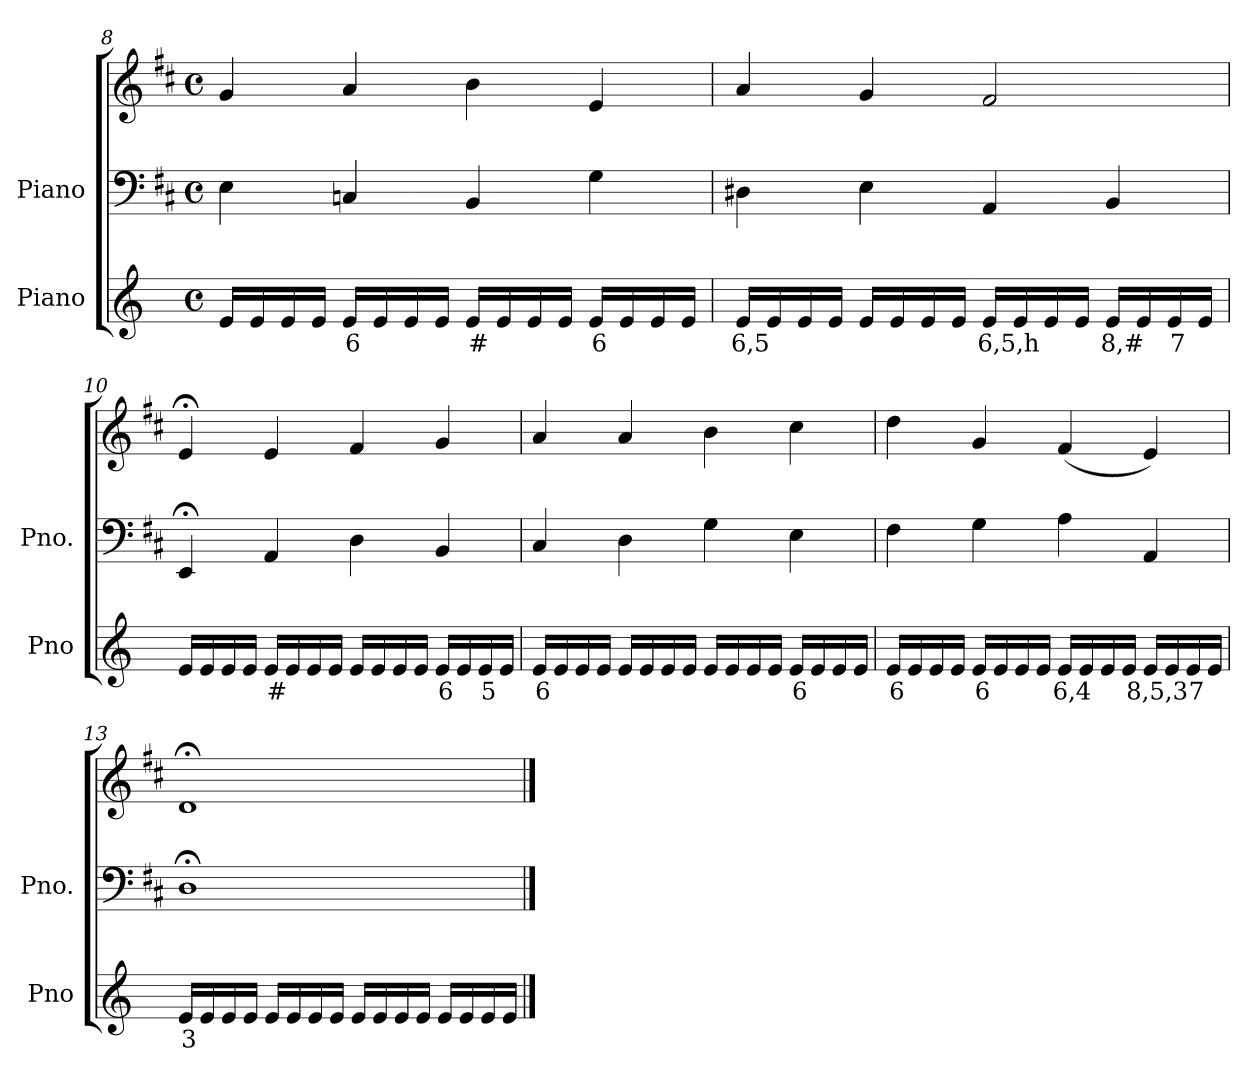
**kern	**text	**kern	**kern
*part2	*part2	*part1	*part1
*staff3	*staff3	*staff2	*staff1
*I"Piano	*	*I"Piano	*
*I'Pno	*	*I'Pno.	*
*clefG2	*	*clefF4	*clefG2
*k[]	*	*k[f#c#]	*k[f#c#]
*M4/4	*	*M4/4	*M4/4
*met(c)	*	*met(c)	*met(c)
=8	=8	=8	=8
16e/LL	.	4E\	4g/
16e/	.	.	.
16e/	.	.	.
16e/JJ	.	.	.
!	!LO:LY:b	!	!
16e/LL	6	4Cn/	4a/
16e/	.	.	.
16e/	.	.	.
16e/JJ	.	.	.
!	!LO:LY:b	!	!
16e/LL	#	4BB/	4b\
16e/	.	.	.
16e/	.	.	.
16e/JJ	.	.	.
!	!LO:LY:b	!	!
16e/LL	6	4G\	4e/
16e/	.	.	.
16e/	.	.	.
16e/JJ	.	.	.
=9	=9	=9	=9
!	!LO:LY:b	!	!
16e/LL	6,5	4D#X\	4a/
16e/	.	.	.
16e/	.	.	.
16e/JJ	.	.	.
16e/LL	.	4E\	4g/
16e/	.	.	.
16e/	.	.	.
16e/JJ	.	.	.
!	!LO:LY:b	!	!
16e/LL	6,5,h	4AA/	2f#/
16e/	.	.	.
16e/	.	.	.
16e/JJ	.	.	.
!	!LO:LY:b	!	!
16e/LL	8,#	4BB/	.
16e/	.	.	.
!	!LO:LY:b	!	!
16e/	7	.	.
16e/JJ	.	.	.
=10	=10	=10	=10
16e/LL	.	4EE;</	4e;</
16e/	.	.	.
16e/	.	.	.
16e/JJ	.	.	.
!	!LO:LY:b	!	!
16e/LL	#	4AA/	4e/
16e/	.	.	.
16e/	.	.	.
16e/JJ	.	.	.
16e/LL	.	4D\	4f#/
16e/	.	.	.
16e/	.	.	.
16e/JJ	.	.	.
!	!LO:LY:b	!	!
16e/LL	6	4BB/	4g/
16e/	.	.	.
!	!LO:LY:b	!	!
16e/	5	.	.
16e/JJ	.	.	.
=11	=11	=11	=11
!	!LO:LY:b	!	!
16e/LL	6	4C#/	4a/
16e/	.	.	.
16e/	.	.	.
16e/JJ	.	.	.
16e/LL	.	4D\	4a/
16e/	.	.	.
16e/	.	.	.
16e/JJ	.	.	.
16e/LL	.	4G\	4b\
16e/	.	.	.
16e/	.	.	.
16e/JJ	.	.	.
!	!LO:LY:b	!	!
16e/LL	6	4E\	4cc#\
16e/	.	.	.
16e/	.	.	.
16e/JJ	.	.	.
=12	=12	=12	=12
!	!LO:LY:b	!	!
16e/LL	6	4F#\	4dd\
16e/	.	.	.
16e/	.	.	.
16e/JJ	.	.	.
!	!LO:LY:b	!	!
16e/LL	6	4G\	4g/
16e/	.	.	.
16e/	.	.	.
16e/JJ	.	.	.
!	!LO:LY:b	!	!
16e/LL	6,4	4A\	(<4f#/
16e/	.	.	.
16e/	.	.	.
16e/JJ	.	.	.
!	!LO:LY:b	!	!
16e/LL	8,5,3	4AA/	4e/)
16e/	.	.	.
!	!LO:LY:b	!	!
16e/	7	.	.
16e/JJ	.	.	.
=13	=13	=13	=13
!	!LO:LY:b	!	!
16e/LL	3	1D;<	1d;<
16e/	.	.	.
16e/	.	.	.
16e/JJ	.	.	.
16e/LL	.	.	.
16e/	.	.	.
16e/	.	.	.
16e/JJ	.	.	.
16e/LL	.	.	.
16e/	.	.	.
16e/	.	.	.
16e/JJ	.	.	.
16e/LL	.	.	.
16e/	.	.	.
16e/	.	.	.
16e/JJ	.	.	.
==	==	==	==
*-	*-	*-	*-
